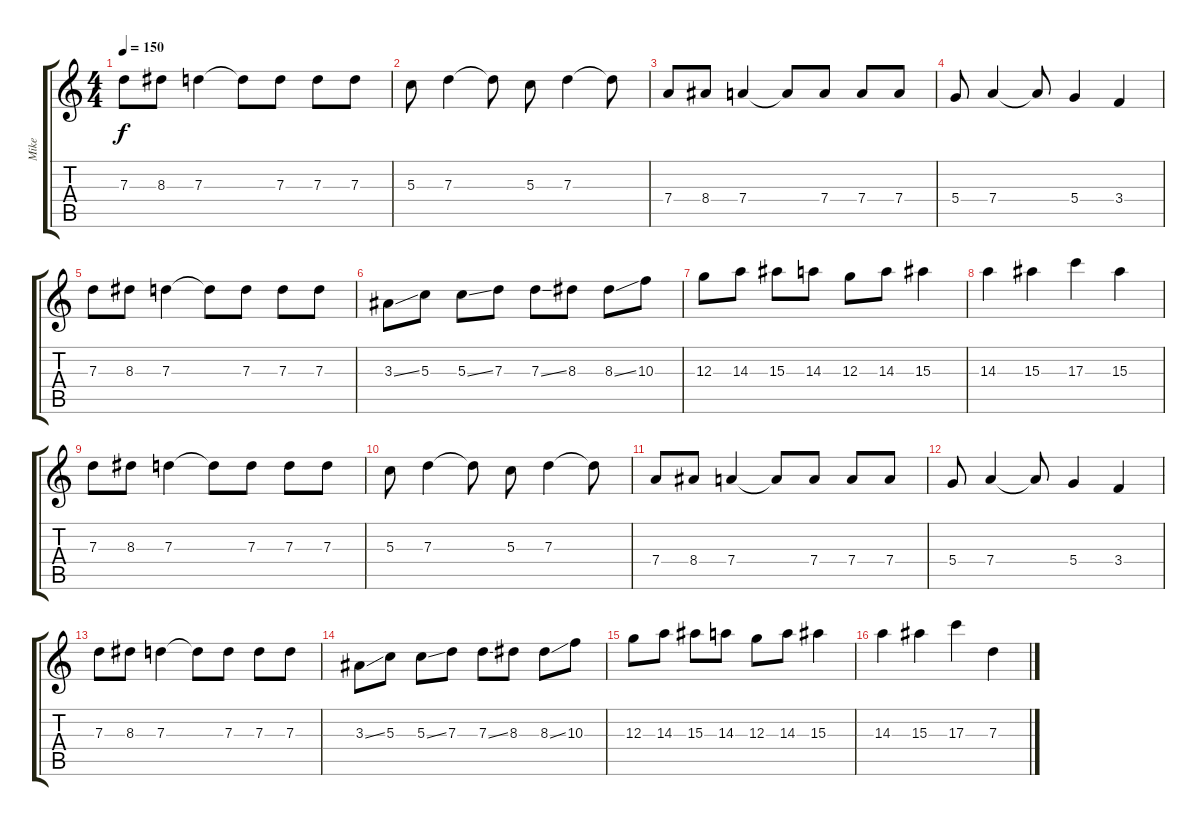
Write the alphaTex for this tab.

\track ("Mike" "Mike") {instrument distortionguitar}
\staff {score tabs}
\tuning (E4 B3 G3 D3 A2 D2) {hide}
\ts (4 4)
\tempo 150
\clef g2
\ks c
7.3.8{dy f} 8.3.8 7.3.4 7.3{t}.8 7.3.8 7.3.8 7.3.8 |
5.3.8 7.3.4 7.3{t}.8 5.3.8 7.3.4 7.3{t}.8 |
7.4.8 8.4.8 7.4.4 7.4{t}.8 7.4.8 7.4.8 7.4.8 |
5.4.8 7.4.4 7.4{t}.8 5.4.4 3.4.4 |
7.3.8 8.3.8 7.3.4 7.3{t}.8 7.3.8 7.3.8 7.3.8 |
3.3{ss}.8 5.3.8 5.3{ss}.8 7.3.8 7.3{ss}.8 8.3.8 8.3{ss}.8 10.3.8 |
12.3.8 14.3.8 15.3.8 14.3.8 12.3.8 14.3.8 15.3.4 |
14.3.4 15.3.4 17.3.4 15.3.4 |
7.3.8 8.3.8 7.3.4 7.3{t}.8 7.3.8 7.3.8 7.3.8 |
5.3.8 7.3.4 7.3{t}.8 5.3.8 7.3.4 7.3{t}.8 |
7.4.8 8.4.8 7.4.4 7.4{t}.8 7.4.8 7.4.8 7.4.8 |
5.4.8 7.4.4 7.4{t}.8 5.4.4 3.4.4 |
7.3.8 8.3.8 7.3.4 7.3{t}.8 7.3.8 7.3.8 7.3.8 |
3.3{ss}.8 5.3.8 5.3{ss}.8 7.3.8 7.3{ss}.8 8.3.8 8.3{ss}.8 10.3.8 |
12.3.8 14.3.8 15.3.8 14.3.8 12.3.8 14.3.8 15.3.4 |
14.3.4 15.3.4 17.3.4 7.3.4
